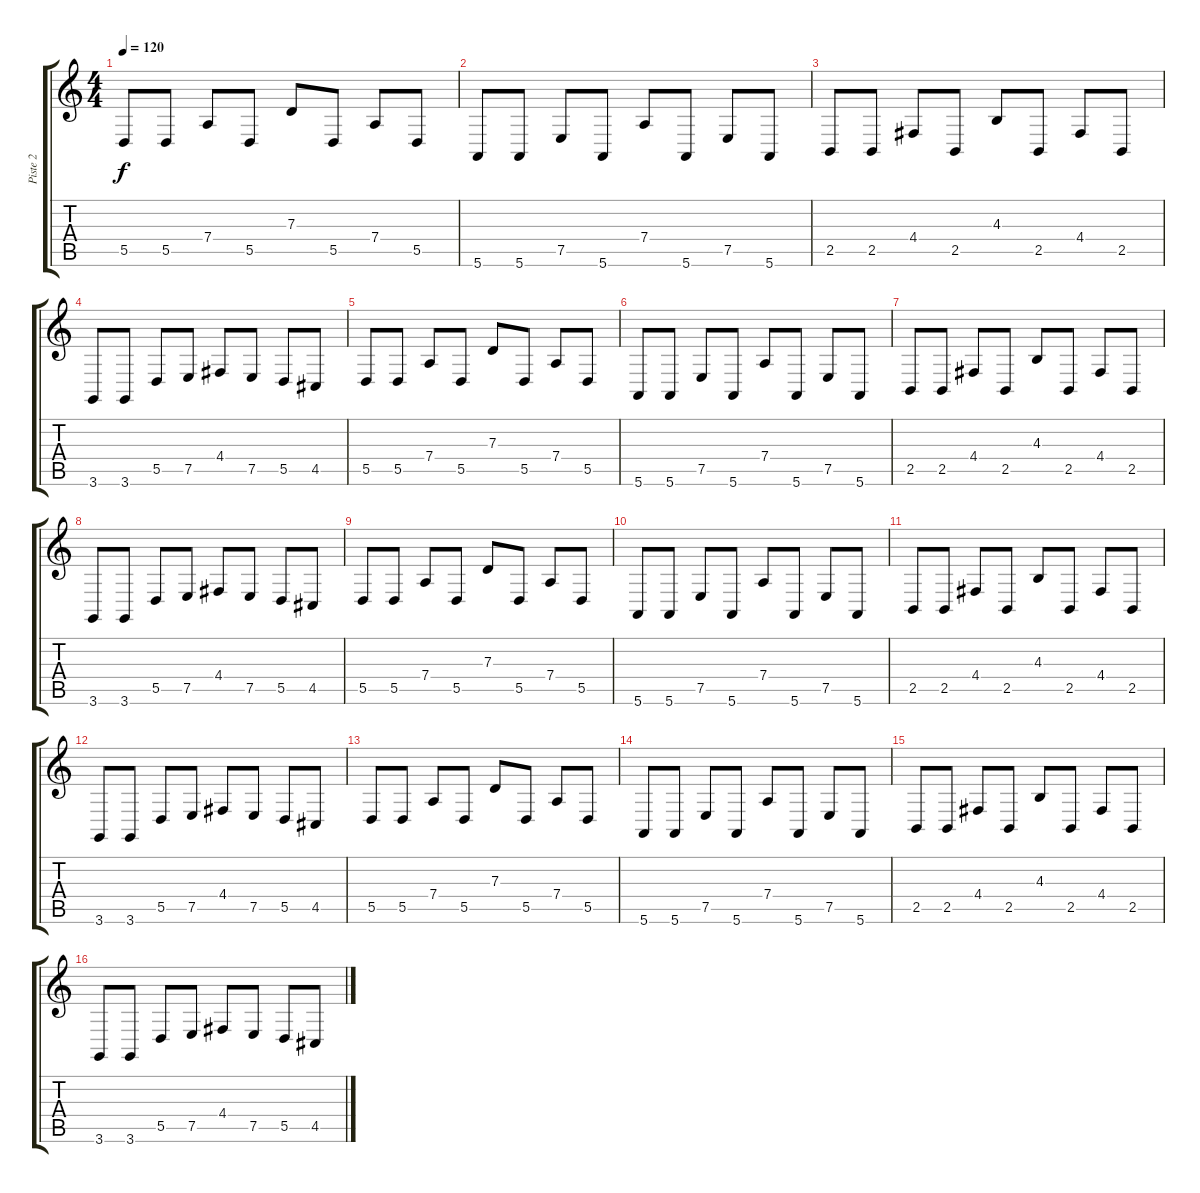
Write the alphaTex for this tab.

\track ("Piste 2" "Piste 2") {instrument fx7echoes}
\staff {score tabs}
\tuning (E4 B3 G3 D3 A2 E2) {hide}
\ts (4 4)
\tempo 120
\clef g2
\ks c
5.5.8{dy f} 5.5.8 7.4.8 5.5.8 7.3.8 5.5.8 7.4.8 5.5.8 |
5.6.8 5.6.8 7.5.8 5.6.8 7.4.8 5.6.8 7.5.8 5.6.8 |
2.5.8 2.5.8 4.4.8 2.5.8 4.3.8 2.5.8 4.4.8 2.5.8 |
3.6.8 3.6.8 5.5.8 7.5.8 4.4.8 7.5.8 5.5.8 4.5.8 |
5.5.8 5.5.8 7.4.8 5.5.8 7.3.8 5.5.8 7.4.8 5.5.8 |
5.6.8 5.6.8 7.5.8 5.6.8 7.4.8 5.6.8 7.5.8 5.6.8 |
2.5.8 2.5.8 4.4.8 2.5.8 4.3.8 2.5.8 4.4.8 2.5.8 |
3.6.8 3.6.8 5.5.8 7.5.8 4.4.8 7.5.8 5.5.8 4.5.8 |
5.5.8 5.5.8 7.4.8 5.5.8 7.3.8 5.5.8 7.4.8 5.5.8 |
5.6.8 5.6.8 7.5.8 5.6.8 7.4.8 5.6.8 7.5.8 5.6.8 |
2.5.8 2.5.8 4.4.8 2.5.8 4.3.8 2.5.8 4.4.8 2.5.8 |
3.6.8 3.6.8 5.5.8 7.5.8 4.4.8 7.5.8 5.5.8 4.5.8 |
5.5.8 5.5.8 7.4.8 5.5.8 7.3.8 5.5.8 7.4.8 5.5.8 |
5.6.8 5.6.8 7.5.8 5.6.8 7.4.8 5.6.8 7.5.8 5.6.8 |
2.5.8 2.5.8 4.4.8 2.5.8 4.3.8 2.5.8 4.4.8 2.5.8 |
3.6.8 3.6.8 5.5.8 7.5.8 4.4.8 7.5.8 5.5.8 4.5.8
